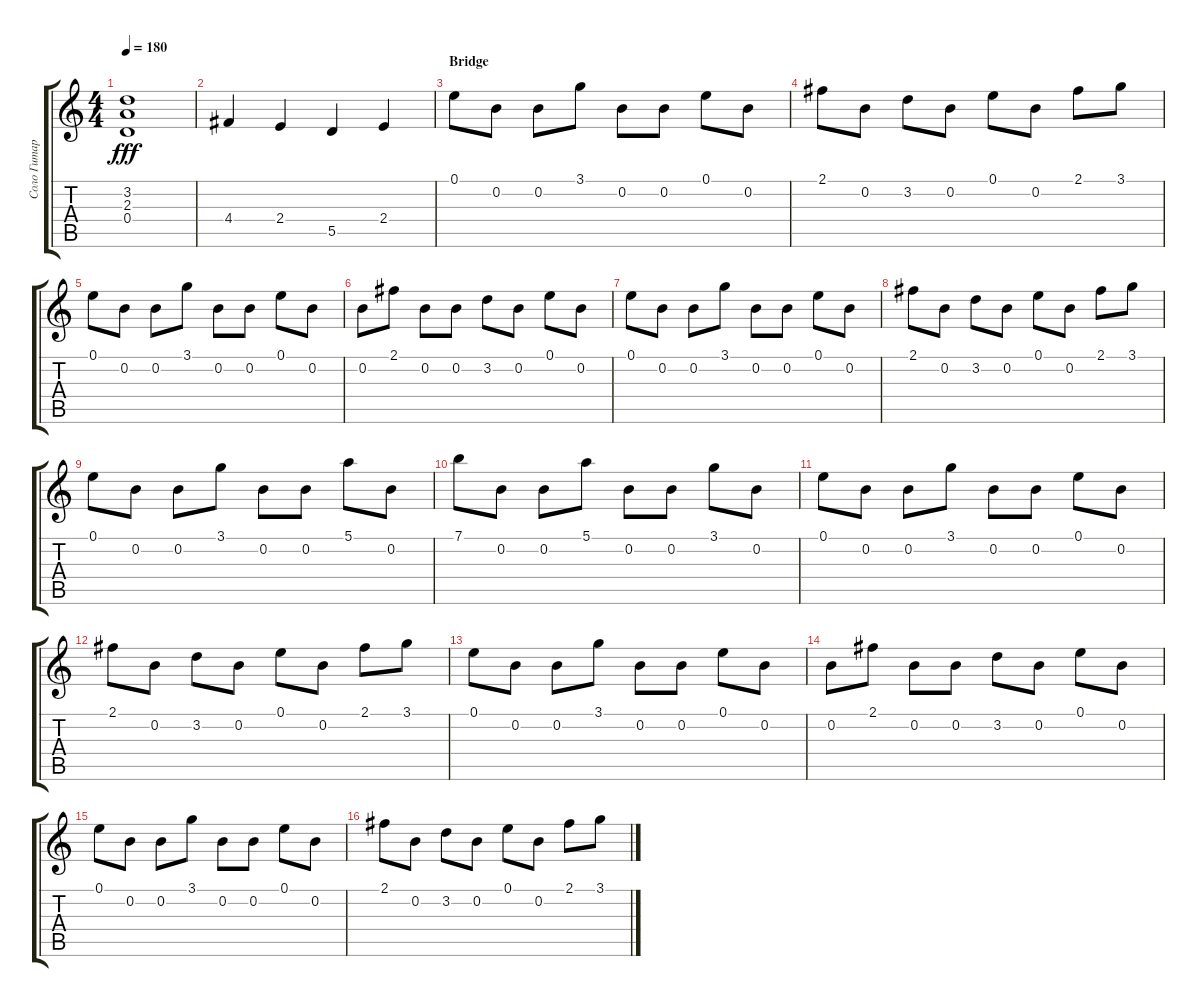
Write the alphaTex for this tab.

\track ("Соло Гитара" "Соло Гитар") {instrument overdrivenguitar}
\staff {score tabs}
\tuning (E4 B3 G3 D3 A2 E2) {hide}
\ts (4 4)
\tempo 180
\clef g2
\ks c
(3.2 2.3 0.4).1{dy fff} |
4.4.4 2.4.4 5.5.4 2.4.4 |
\section ("" "Bridge")
0.1.8 0.2.8{instrument distortionguitar} 0.2.8 3.1.8 0.2.8 0.2.8 0.1.8 0.2.8 |
2.1.8 0.2.8 3.2.8 0.2.8 0.1.8 0.2.8 2.1.8 3.1.8 |
0.1.8 0.2.8 0.2.8 3.1.8 0.2.8 0.2.8 0.1.8 0.2.8 |
0.2.8 2.1.8 0.2.8 0.2.8 3.2.8 0.2.8 0.1.8 0.2.8 |
0.1.8 0.2.8 0.2.8 3.1.8 0.2.8 0.2.8 0.1.8 0.2.8 |
2.1.8 0.2.8 3.2.8 0.2.8 0.1.8 0.2.8 2.1.8 3.1.8 |
0.1.8 0.2.8 0.2.8 3.1.8 0.2.8 0.2.8 5.1.8 0.2.8 |
7.1.8 0.2.8 0.2.8 5.1.8 0.2.8 0.2.8 3.1.8 0.2.8 |
0.1.8 0.2.8{instrument distortionguitar} 0.2.8 3.1.8 0.2.8 0.2.8 0.1.8 0.2.8 |
2.1.8 0.2.8 3.2.8 0.2.8 0.1.8 0.2.8 2.1.8 3.1.8 |
0.1.8 0.2.8 0.2.8 3.1.8 0.2.8 0.2.8 0.1.8 0.2.8 |
0.2.8 2.1.8 0.2.8 0.2.8 3.2.8 0.2.8 0.1.8 0.2.8 |
0.1.8 0.2.8 0.2.8 3.1.8 0.2.8 0.2.8 0.1.8 0.2.8 |
2.1.8 0.2.8 3.2.8 0.2.8 0.1.8 0.2.8 2.1.8 3.1.8
